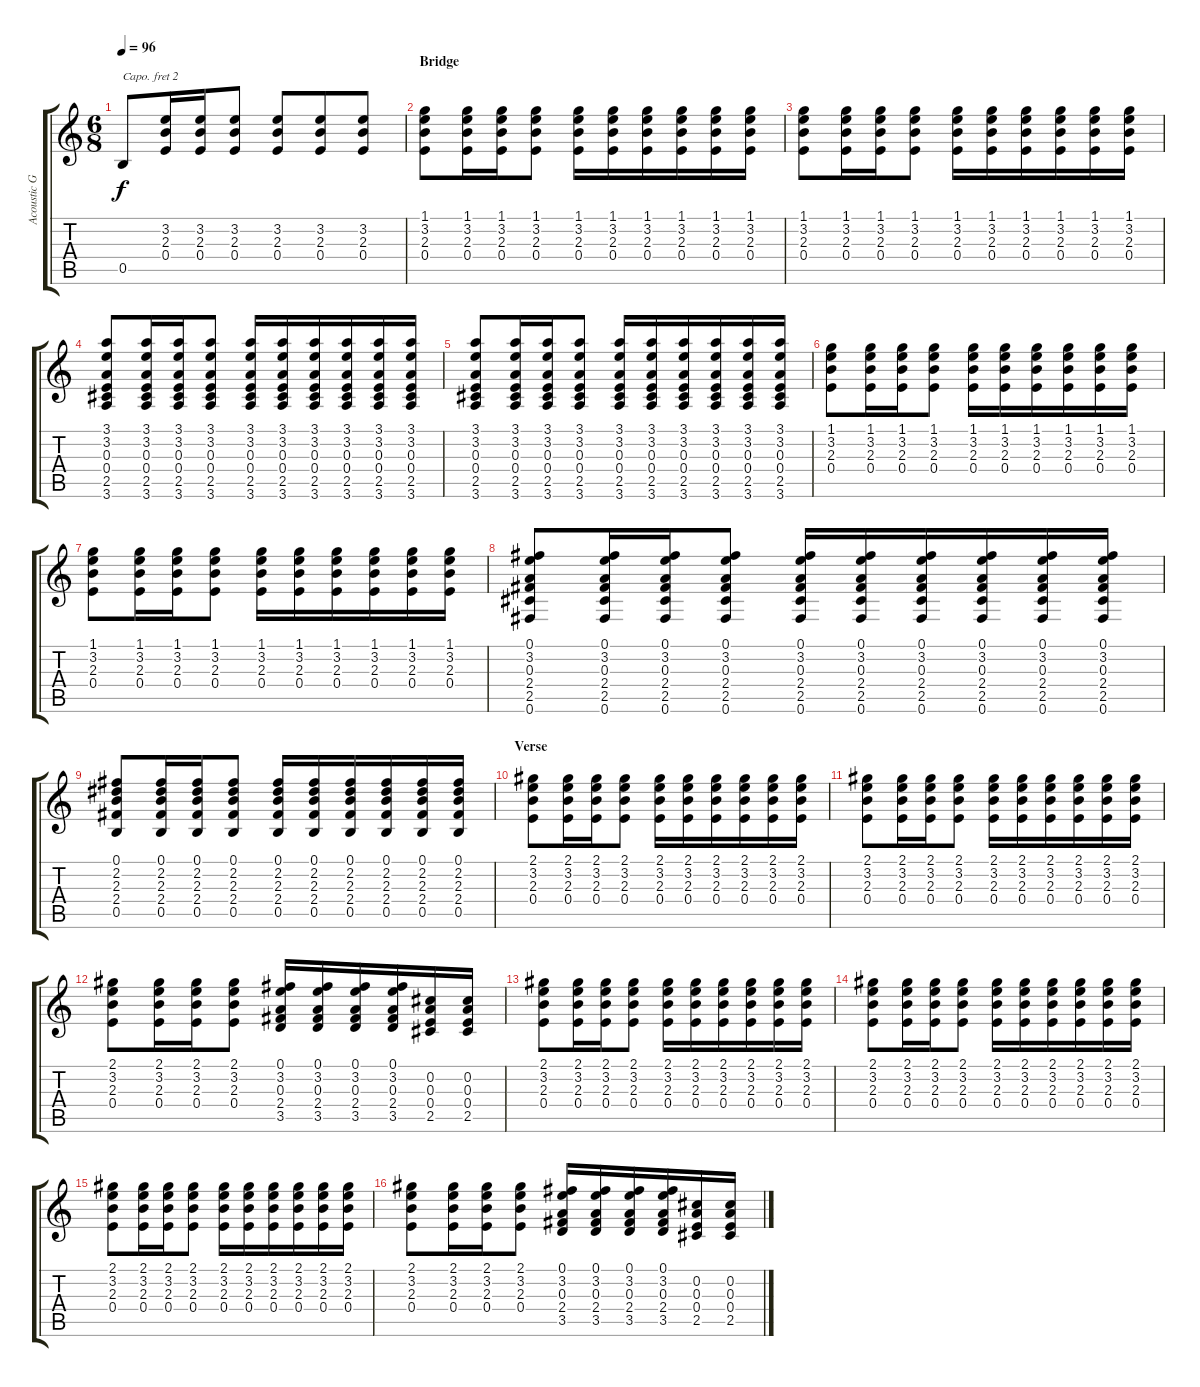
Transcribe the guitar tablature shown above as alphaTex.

\track ("Acoustic Gtr." "Acoustic G") {instrument acousticguitarsteel}
\staff {score tabs}
\capo 2
\tuning (E4 B3 G3 D3 A2 E2) {hide}
\ts (6 8)
\tempo 96
\clef g2
\ks c
0.5.8{dy f} (3.2 2.3 0.4).16 (3.2 2.3 0.4).16 (3.2 2.3 0.4).8 (3.2 2.3 0.4).8 (3.2 2.3 0.4).8 (3.2 2.3 0.4).8 |
\section ("" "Bridge")
(1.1 3.2 2.3 0.4).8 (1.1 3.2 2.3 0.4).16 (1.1 3.2 2.3 0.4).16 (1.1 3.2 2.3 0.4).8 (1.1 3.2 2.3 0.4).16 (1.1 3.2 2.3 0.4).16 (1.1 3.2 2.3 0.4).16 (1.1 3.2 2.3 0.4).16 (1.1 3.2 2.3 0.4).16 (1.1 3.2 2.3 0.4).16 |
(1.1 3.2 2.3 0.4).8 (1.1 3.2 2.3 0.4).16 (1.1 3.2 2.3 0.4).16 (1.1 3.2 2.3 0.4).8 (1.1 3.2 2.3 0.4).16 (1.1 3.2 2.3 0.4).16 (1.1 3.2 2.3 0.4).16 (1.1 3.2 2.3 0.4).16 (1.1 3.2 2.3 0.4).16 (1.1 3.2 2.3 0.4).16 |
(3.1 3.2 0.3 0.4 2.5 3.6).8 (3.1 3.2 0.3 0.4 2.5 3.6).16 (3.1 3.2 0.3 0.4 2.5 3.6).16 (3.1 3.2 0.3 0.4 2.5 3.6).8 (3.1 3.2 0.3 0.4 2.5 3.6).16 (3.1 3.2 0.3 0.4 2.5 3.6).16 (3.1 3.2 0.3 0.4 2.5 3.6).16 (3.1 3.2 0.3 0.4 2.5 3.6).16 (3.1 3.2 0.3 0.4 2.5 3.6).16 (3.1 3.2 0.3 0.4 2.5 3.6).16 |
(3.1 3.2 0.3 0.4 2.5 3.6).8 (3.1 3.2 0.3 0.4 2.5 3.6).16 (3.1 3.2 0.3 0.4 2.5 3.6).16 (3.1 3.2 0.3 0.4 2.5 3.6).8 (3.1 3.2 0.3 0.4 2.5 3.6).16 (3.1 3.2 0.3 0.4 2.5 3.6).16 (3.1 3.2 0.3 0.4 2.5 3.6).16 (3.1 3.2 0.3 0.4 2.5 3.6).16 (3.1 3.2 0.3 0.4 2.5 3.6).16 (3.1 3.2 0.3 0.4 2.5 3.6).16 |
(1.1 3.2 2.3 0.4).8 (1.1 3.2 2.3 0.4).16 (1.1 3.2 2.3 0.4).16 (1.1 3.2 2.3 0.4).8 (1.1 3.2 2.3 0.4).16 (1.1 3.2 2.3 0.4).16 (1.1 3.2 2.3 0.4).16 (1.1 3.2 2.3 0.4).16 (1.1 3.2 2.3 0.4).16 (1.1 3.2 2.3 0.4).16 |
(1.1 3.2 2.3 0.4).8 (1.1 3.2 2.3 0.4).16 (1.1 3.2 2.3 0.4).16 (1.1 3.2 2.3 0.4).8 (1.1 3.2 2.3 0.4).16 (1.1 3.2 2.3 0.4).16 (1.1 3.2 2.3 0.4).16 (1.1 3.2 2.3 0.4).16 (1.1 3.2 2.3 0.4).16 (1.1 3.2 2.3 0.4).16 |
(0.1 3.2 0.3 2.4 2.5 0.6).8 (0.1 3.2 0.3 2.4 2.5 0.6).16 (0.1 3.2 0.3 2.4 2.5 0.6).16 (0.1 3.2 0.3 2.4 2.5 0.6).8 (0.1 3.2 0.3 2.4 2.5 0.6).16 (0.1 3.2 0.3 2.4 2.5 0.6).16 (0.1 3.2 0.3 2.4 2.5 0.6).16 (0.1 3.2 0.3 2.4 2.5 0.6).16 (0.1 3.2 0.3 2.4 2.5 0.6).16 (0.1 3.2 0.3 2.4 2.5 0.6).16 |
(0.1 2.2 2.3 2.4 0.5).8 (0.1 2.2 2.3 2.4 0.5).16 (0.1 2.2 2.3 2.4 0.5).16 (0.1 2.2 2.3 2.4 0.5).8 (0.1 2.2 2.3 2.4 0.5).16 (0.1 2.2 2.3 2.4 0.5).16 (0.1 2.2 2.3 2.4 0.5).16 (0.1 2.2 2.3 2.4 0.5).16 (0.1 2.2 2.3 2.4 0.5).16 (0.1 2.2 2.3 2.4 0.5).16 |
\section ("" "Verse")
(2.1 3.2 2.3 0.4).8 (2.1 3.2 2.3 0.4).16 (2.1 3.2 2.3 0.4).16 (2.1 3.2 2.3 0.4).8 (2.1 3.2 2.3 0.4).16 (2.1 3.2 2.3 0.4).16 (2.1 3.2 2.3 0.4).16 (2.1 3.2 2.3 0.4).16 (2.1 3.2 2.3 0.4).16 (2.1 3.2 2.3 0.4).16 |
(2.1 3.2 2.3 0.4).8 (2.1 3.2 2.3 0.4).16 (2.1 3.2 2.3 0.4).16 (2.1 3.2 2.3 0.4).8 (2.1 3.2 2.3 0.4).16 (2.1 3.2 2.3 0.4).16 (2.1 3.2 2.3 0.4).16 (2.1 3.2 2.3 0.4).16 (2.1 3.2 2.3 0.4).16 (2.1 3.2 2.3 0.4).16 |
(2.1 3.2 2.3 0.4).8 (2.1 3.2 2.3 0.4).16 (2.1 3.2 2.3 0.4).16 (2.1 3.2 2.3 0.4).8 (0.1 3.2 0.3 2.4 3.5).16 (0.1 3.2 0.3 2.4 3.5).16 (0.1 3.2 0.3 2.4 3.5).16 (0.1 3.2 0.3 2.4 3.5).16 (0.2 0.3 0.4 2.5).16 (0.2 0.3 0.4 2.5).16 |
(2.1 3.2 2.3 0.4).8 (2.1 3.2 2.3 0.4).16 (2.1 3.2 2.3 0.4).16 (2.1 3.2 2.3 0.4).8 (2.1 3.2 2.3 0.4).16 (2.1 3.2 2.3 0.4).16 (2.1 3.2 2.3 0.4).16 (2.1 3.2 2.3 0.4).16 (2.1 3.2 2.3 0.4).16 (2.1 3.2 2.3 0.4).16 |
(2.1 3.2 2.3 0.4).8 (2.1 3.2 2.3 0.4).16 (2.1 3.2 2.3 0.4).16 (2.1 3.2 2.3 0.4).8 (2.1 3.2 2.3 0.4).16 (2.1 3.2 2.3 0.4).16 (2.1 3.2 2.3 0.4).16 (2.1 3.2 2.3 0.4).16 (2.1 3.2 2.3 0.4).16 (2.1 3.2 2.3 0.4).16 |
(2.1 3.2 2.3 0.4).8 (2.1 3.2 2.3 0.4).16 (2.1 3.2 2.3 0.4).16 (2.1 3.2 2.3 0.4).8 (2.1 3.2 2.3 0.4).16 (2.1 3.2 2.3 0.4).16 (2.1 3.2 2.3 0.4).16 (2.1 3.2 2.3 0.4).16 (2.1 3.2 2.3 0.4).16 (2.1 3.2 2.3 0.4).16 |
(2.1 3.2 2.3 0.4).8 (2.1 3.2 2.3 0.4).16 (2.1 3.2 2.3 0.4).16 (2.1 3.2 2.3 0.4).8 (0.1 3.2 0.3 2.4 3.5).16 (0.1 3.2 0.3 2.4 3.5).16 (0.1 3.2 0.3 2.4 3.5).16 (0.1 3.2 0.3 2.4 3.5).16 (0.2 0.3 0.4 2.5).16 (0.2 0.3 0.4 2.5).16
